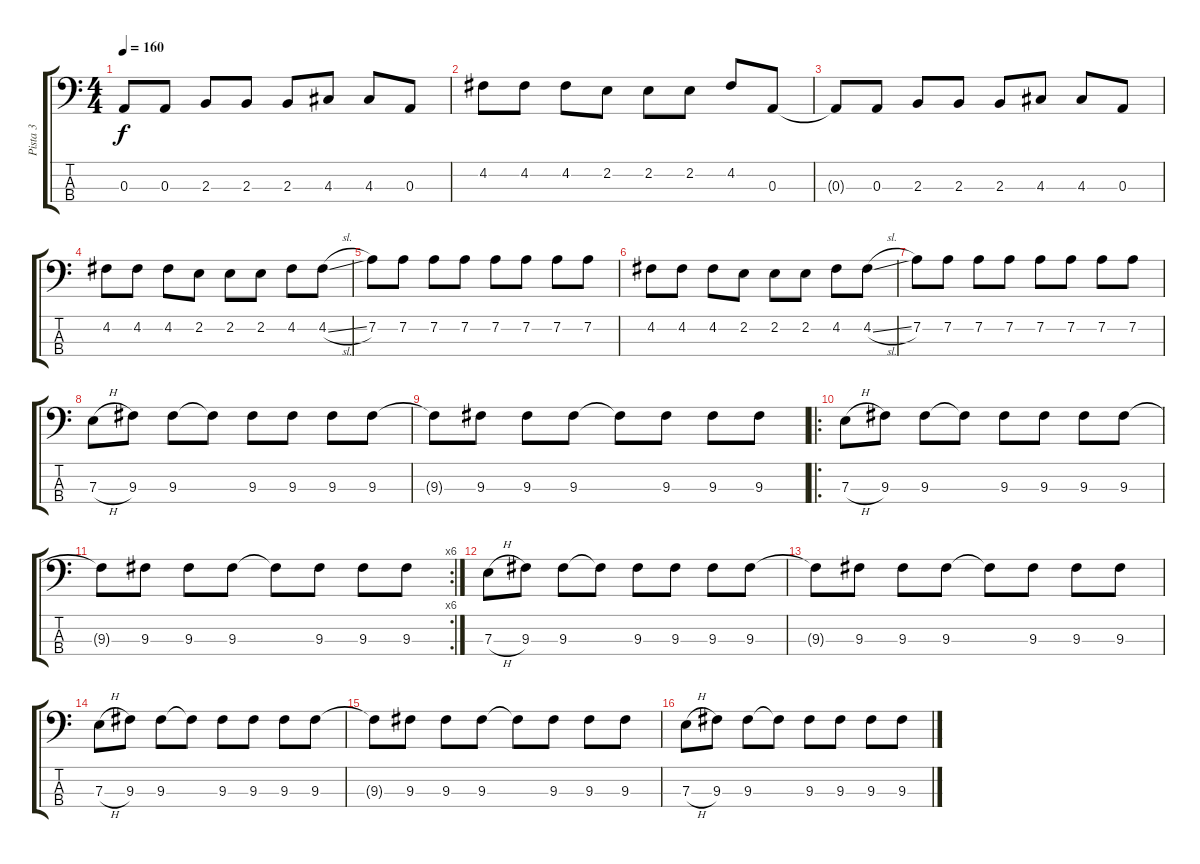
\track ("Pista 3" "Pista 3") {instrument electricbassfinger}
\staff {score tabs}
\tuning (G2 D2 A1 E1) {hide}
\ts (4 4)
\tempo 160
\clef f4
\ks c
0.3{t}.8{dy f} 0.3.8 2.3.8 2.3.8 2.3.8 4.3.8 4.3.8 0.3.8 |
4.2.8 4.2.8 4.2.8 2.2.8 2.2.8 2.2.8 4.2.8 0.3.8 |
0.3{t}.8 0.3.8 2.3.8 2.3.8 2.3.8 4.3.8 4.3.8 0.3.8 |
4.2.8 4.2.8 4.2.8 2.2.8 2.2.8 2.2.8 4.2.8 4.2{sl}.8 |
7.2.8 7.2.8 7.2.8 7.2.8 7.2.8 7.2.8 7.2.8 7.2.8 |
4.2.8 4.2.8 4.2.8 2.2.8 2.2.8 2.2.8 4.2.8 4.2{sl}.8 |
7.2.8 7.2.8 7.2.8 7.2.8 7.2.8 7.2.8 7.2.8 7.2.8 |
7.3{h}.8 9.3.8 9.3.8 9.3{t}.8 9.3.8 9.3.8 9.3.8 9.3.8 |
9.3{t}.8 9.3.8 9.3.8 9.3.8 9.3{t}.8 9.3.8 9.3.8 9.3.8 |
\ro
7.3{h}.8 9.3.8 9.3.8 9.3{t}.8 9.3.8 9.3.8 9.3.8 9.3.8 |
\rc 6
9.3{t}.8 9.3.8 9.3.8 9.3.8 9.3{t}.8 9.3.8 9.3.8 9.3.8 |
7.3{h}.8 9.3.8 9.3.8 9.3{t}.8 9.3.8 9.3.8 9.3.8 9.3.8 |
9.3{t}.8 9.3.8 9.3.8 9.3.8 9.3{t}.8 9.3.8 9.3.8 9.3.8 |
7.3{h}.8 9.3.8 9.3.8 9.3{t}.8 9.3.8 9.3.8 9.3.8 9.3.8 |
9.3{t}.8 9.3.8 9.3.8 9.3.8 9.3{t}.8 9.3.8 9.3.8 9.3.8 |
7.3{h}.8 9.3.8 9.3.8 9.3{t}.8 9.3.8 9.3.8 9.3.8 9.3.8
